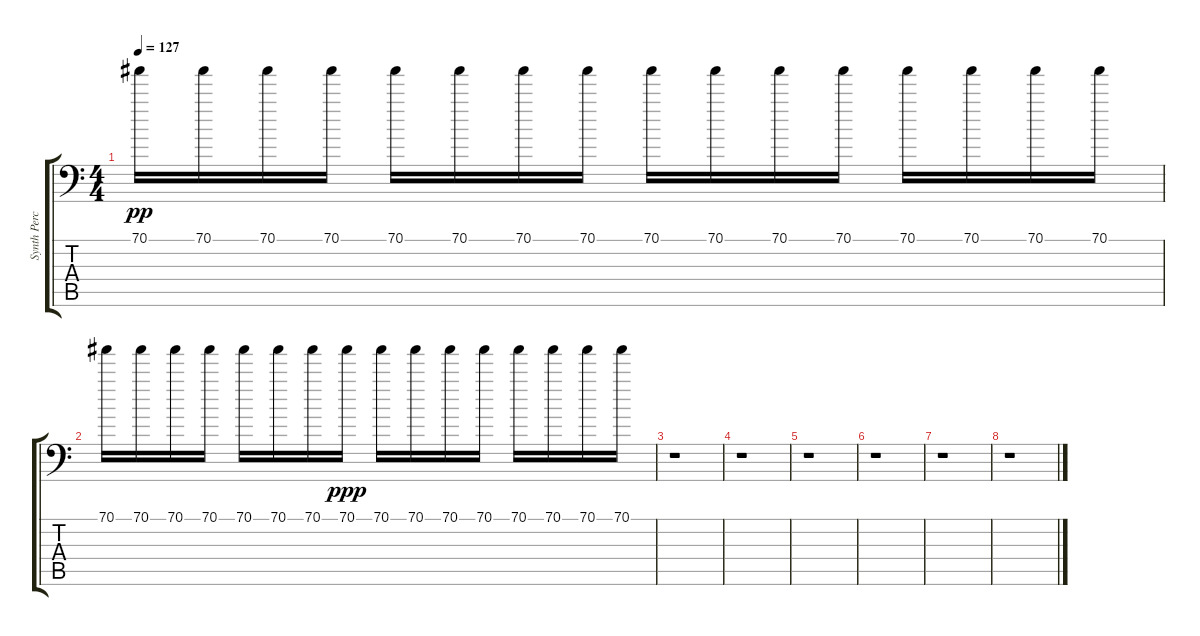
\track ("Synth Percussion" "Synth Perc") {instrument acousticgrandpiano}
\staff {score tabs}
\tuning (C-1 C-1 C-1 C-1 C-1 C-1) {hide}
\ts (4 4)
\tempo 127
\clef f4
\ks c
70.1.16{dy pp} 70.1.16 70.1.16 70.1.16 70.1.16 70.1.16 70.1.16 70.1.16 70.1.16 70.1.16 70.1.16 70.1.16 70.1.16 70.1.16 70.1.16 70.1.16 |
70.1.16 70.1.16 70.1.16 70.1.16 70.1.16 70.1.16 70.1.16 70.1.16{dy ppp} 70.1.16 70.1.16 70.1.16 70.1.16 70.1.16 70.1.16 70.1.16 70.1.16 |
r.1 |
r.1 |
r.1 |
r.1 |
r.1 |
r.1
